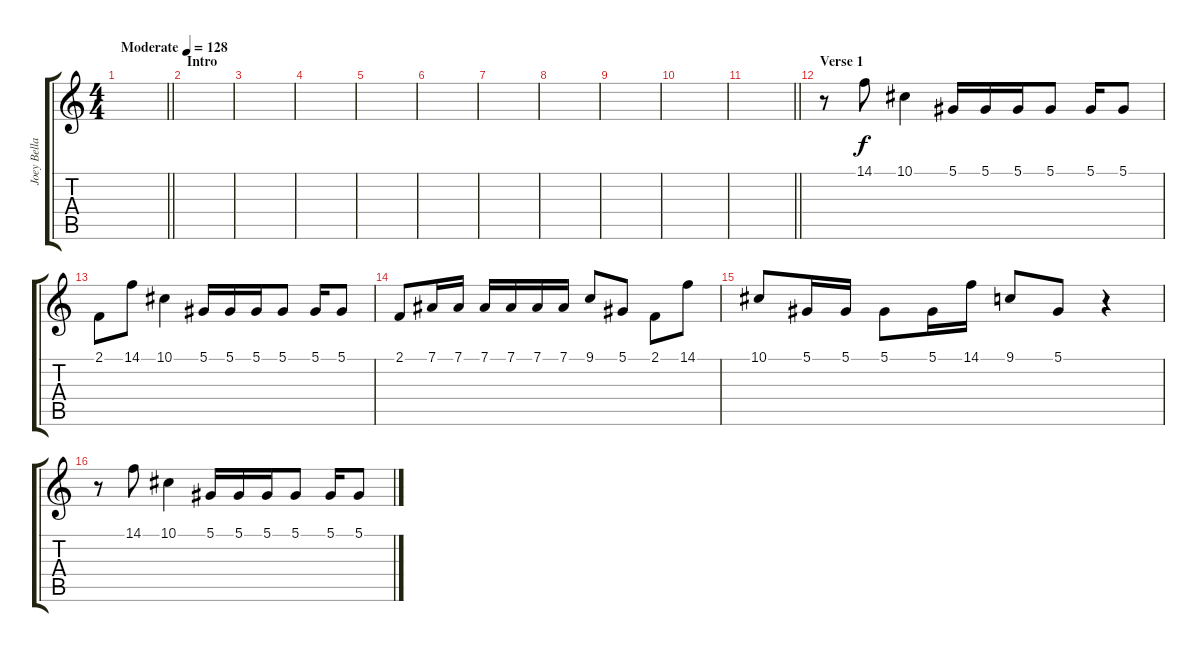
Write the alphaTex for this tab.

\track ("Joey Belladonna (Vocals)" "Joey Bella") {instrument voiceoohs}
\staff {score tabs}
\tuning (Eb4 Bb3 Gb3 Db3 Ab2 Eb2) {hide}
\ts (4 4)
\tempo (128 "Moderate")
\clef g2
\barLineRight lightlight
\ks c
|
\section ("" "Intro")
|
|
|
|
|
|
|
|
|
\barLineRight lightlight
|
\section ("" "Verse 1")
r.8 14.1.8 10.1.4 5.1.16 5.1.16 5.1.16 5.1.8 5.1.16 5.1.8 |
2.1.8 14.1.8 10.1.4 5.1.16 5.1.16 5.1.16 5.1.8 5.1.16 5.1.8 |
2.1.8 7.1.16 7.1.16 7.1.16 7.1.16 7.1.16 7.1.16 9.1.8 5.1.8 2.1.8 14.1.8 |
10.1.8 5.1.16 5.1.16 5.1.8 5.1.16 14.1.16 9.1.8 5.1.8 r.4 |
r.8 14.1.8 10.1.4 5.1.16 5.1.16 5.1.16 5.1.8 5.1.16 5.1.8
